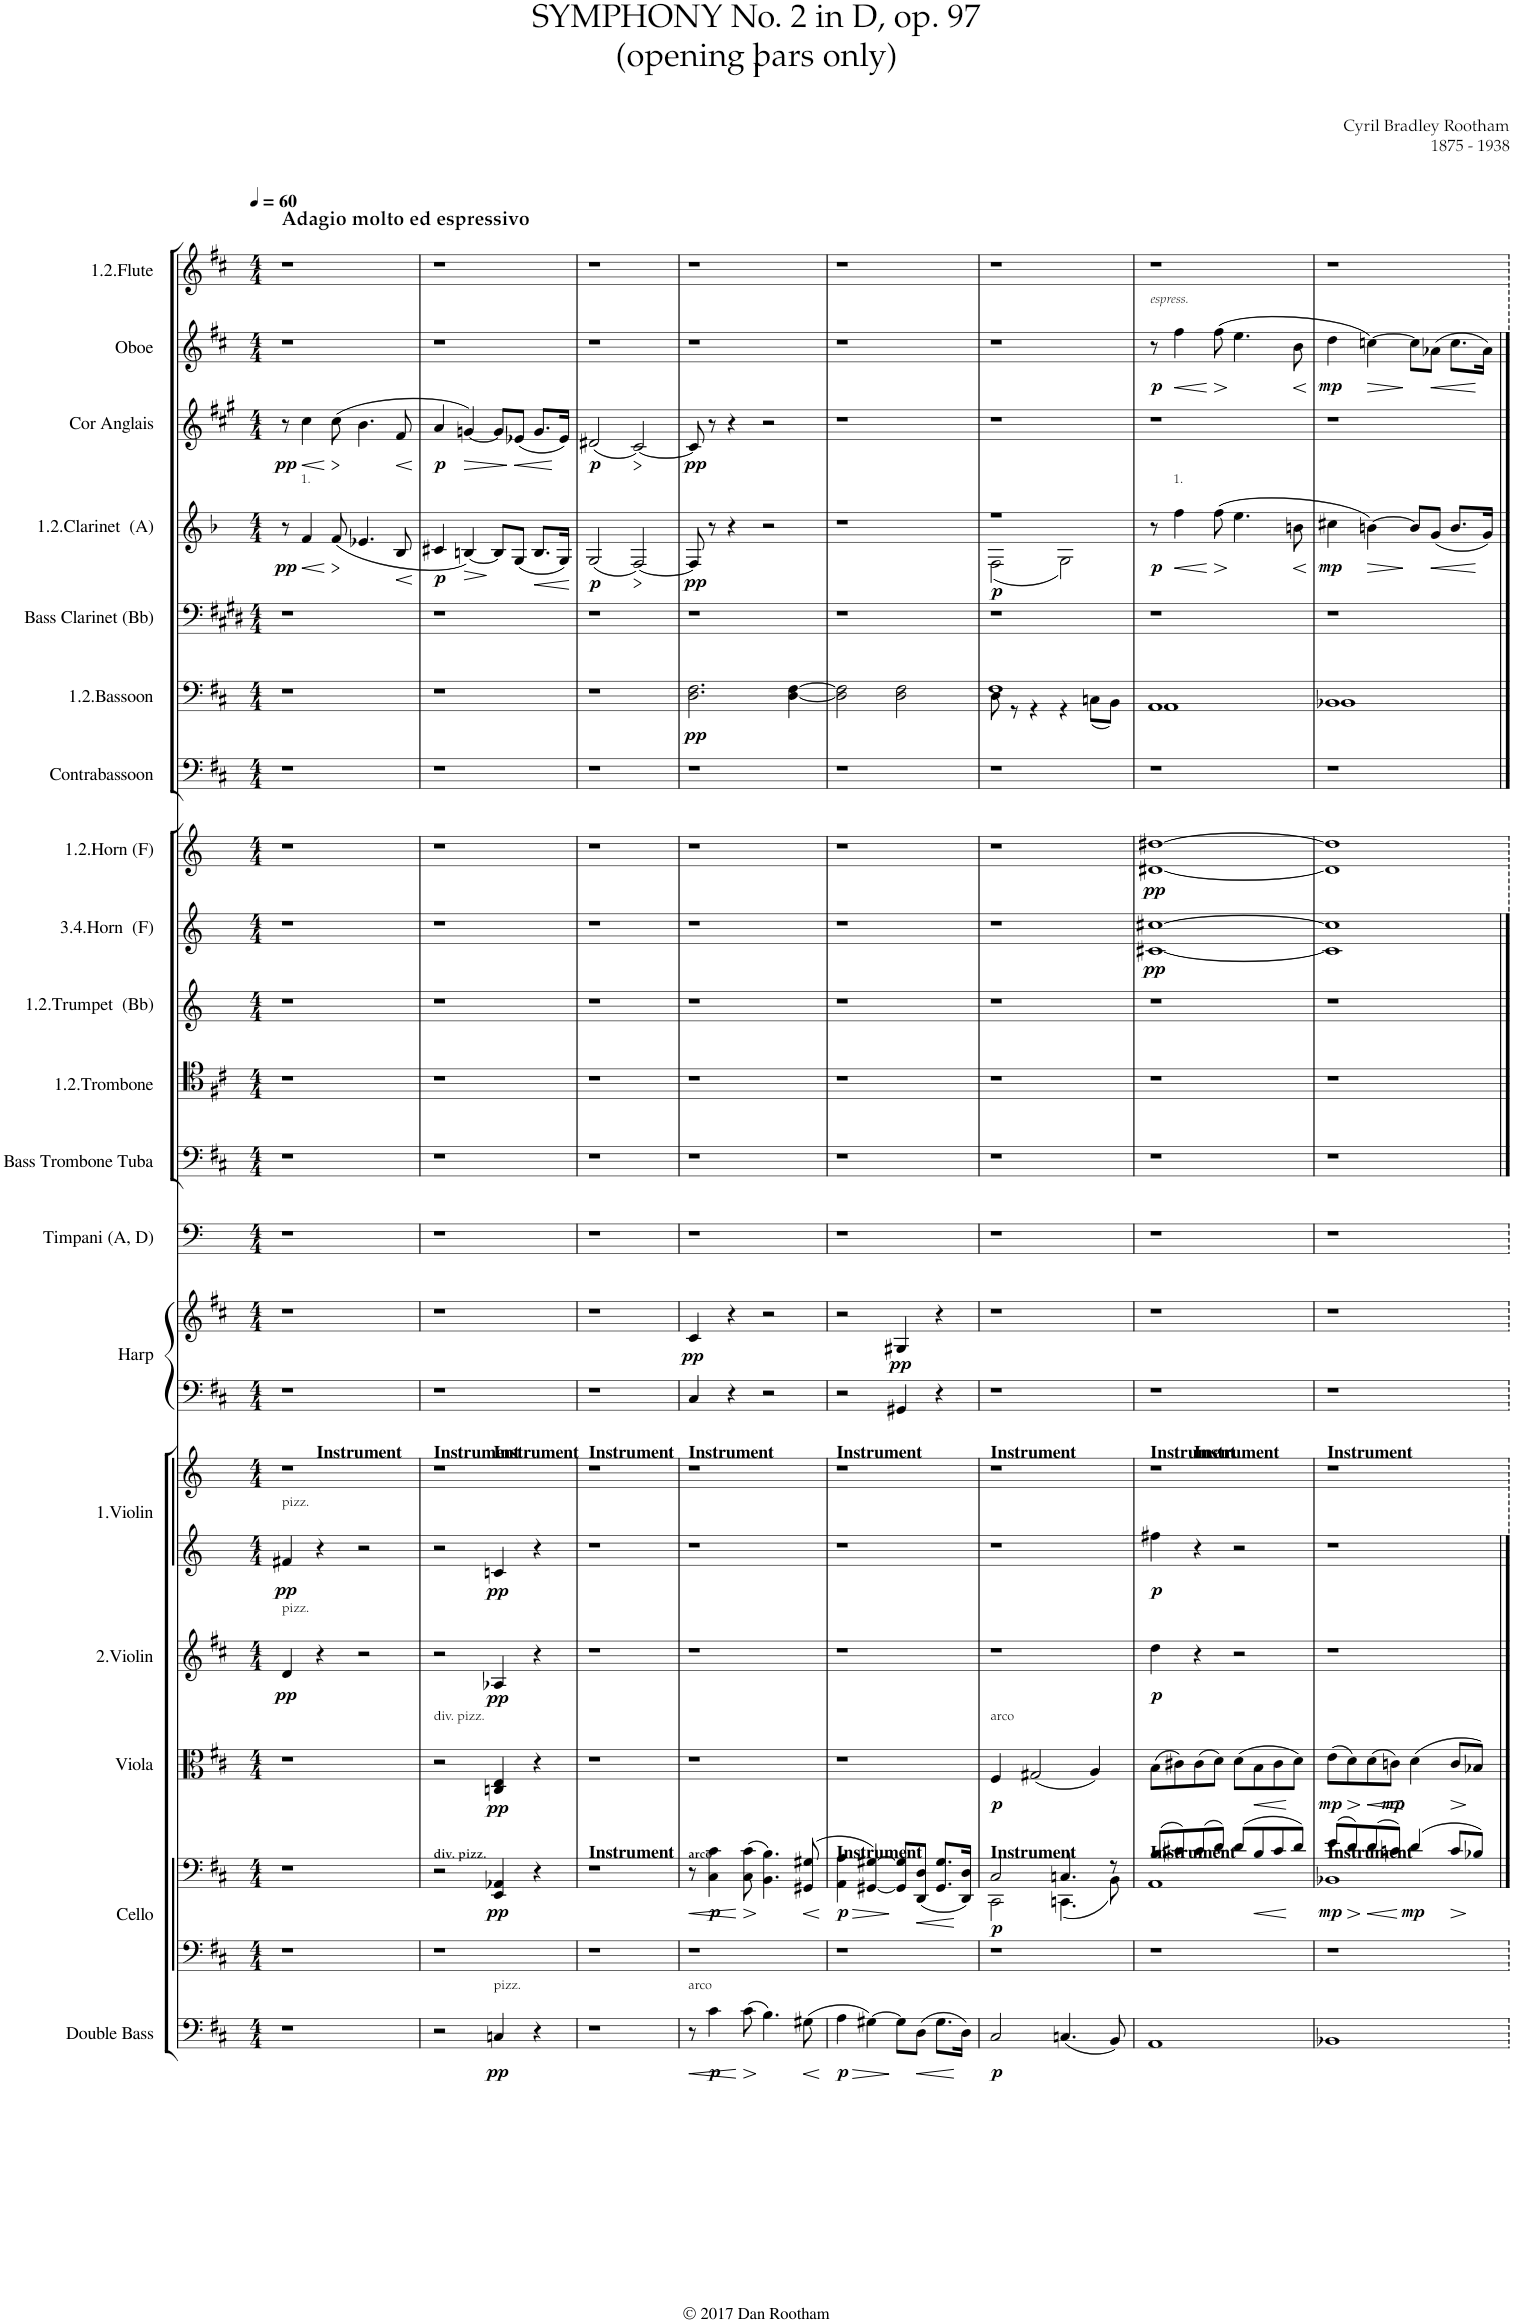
**kern	**dynam	**kern	**kern	**dynam	**kern	**dynam	**kern	**dynam	**kern	**kern	**dynam	**kern	**kern	**dynam	**kern	**kern	**kern	**kern	**kern	**dynam	**kern	**dynam	**kern	**kern	**dynam	**kern	**kern	**dynam	**kern	**dynam	**kern	**dynam	**kern
*part19	*part19	*part18	*part18	*part18	*part17	*part17	*part16	*part16	*part15	*part15	*part15	*part14	*part14	*part14	*part13	*part12	*part11	*part10	*part9	*part9	*part8	*part8	*part7	*part6	*part6	*part5	*part4	*part4	*part3	*part3	*part2	*part2	*part1
*staff22	*staff22	*staff21	*staff20	*staff20/21	*staff19	*staff19	*staff18	*staff18	*staff17	*staff16	*staff16/17	*staff15	*staff14	*staff14/15	*staff13	*staff12	*staff11	*staff10	*staff9	*staff9	*staff8	*staff8	*staff7	*staff6	*staff6	*staff5	*staff4	*staff4	*staff3	*staff3	*staff2	*staff2	*staff1
*I"Double Bass	*	*I"Cello	*	*	*I"Viola	*	*I"2.Violin	*	*I"1.Violin	*	*	*I"Harp	*	*	*I"Timpani (A, D)	*I"Bass Trombone Tuba	*I"1.2.Trombone	*I"1.2.Trumpet  (Bb)	*I"3.4.Horn  (F)	*	*I"1.2.Horn (F)	*	*I"Contrabassoon	*I"1.2.Bassoon	*	*I"Bass Clarinet (Bb)	*I"1.2.Clarinet  (A)	*	*I"Cor Anglais	*	*I"Oboe	*	*I"1.2.Flute
*I'Db.	*	*	*	*	*I'Vla.	*	*I'2.Vl.	*	*I'1.Vl.	*	*	*I'Hp.	*	*	*I'Timp.	*I'Bass Tbn. Tba.	*I'1.2.Tbn.	*I'1.2.Tpt.	*I'3.4.Hn.	*	*I'1.2.Hn.	*	*I'Cbsn.	*I'1.2.Bsn.	*	*I'Bass Cl.	*I'1.2.Cl.	*	*I'C. A.	*	*I'Ob.	*	*I'1.2.Fl.
*clefF4	*	*clefF4	*clefF4	*	*clefC3	*	*clefG2	*	*clefG2	*clefG2	*	*clefF4	*clefG2	*	*clefF4	*clefF4	*clefC4	*clefG2	*clefG2	*	*clefG2	*	*clefF4	*clefF4	*	*clefF4	*clefG2	*	*clefG2	*	*clefG2	*	*clefG2
*Trd7c12	*	*	*	*	*	*	*	*	*	*	*	*	*	*	*	*	*	*Trd1c2	*Trd4c7	*	*Trd4c7	*	*Trd7c12	*	*	*Trd8c14	*Trd2c3	*	*Trd4c7	*	*	*	*
*k[f#c#]	*	*k[f#c#]	*k[f#c#]	*	*k[f#c#]	*	*k[f#c#]	*	*k[]	*k[]	*	*k[f#c#]	*k[f#c#]	*	*k[]	*k[f#c#]	*k[f#c#]	*k[]	*k[]	*	*k[]	*	*k[f#c#]	*k[f#c#]	*	*k[f#c#g#d#]	*k[b-]	*	*k[f#c#g#]	*	*k[f#c#]	*	*k[f#c#]
*D:	*	*D:	*D:	*	*D:	*	*D:	*	*	*	*	*D:	*D:	*	*	*D:	*D:	*	*	*	*	*	*D:	*D:	*	*E:	*F:	*	*A:	*	*D:	*	*D:
*M4/4	*	*M4/4	*M4/4	*	*M4/4	*	*M4/4	*	*M4/4	*M4/4	*	*M4/4	*M4/4	*	*M4/4	*M4/4	*M4/4	*M4/4	*M4/4	*	*M4/4	*	*M4/4	*M4/4	*	*M4/4	*M4/4	*	*M4/4	*	*M4/4	*	*M4/4
*MM60	*	*MM60	*MM60	*	*MM60	*	*MM60	*	*MM60	*MM60	*	*MM60	*MM60	*	*MM60	*MM60	*MM60	*MM60	*MM60	*	*MM60	*	*MM60	*MM60	*	*MM60	*MM60	*	*MM60	*	*MM60	*	*MM60
=1	=1	=1	=1	=1	=1	=1	=1	=1	=1	=1	=1	=1	=1	=1	=1	=1	=1	=1	=1	=1	=1	=1	=1	=1	=1	=1	=1	=1	=1	=1	=1	=1	=1
!	!	!	!	!	!	!	!	!	!	!	!	!	!	!	!	!	!	!	!	!	!	!	!	!	!	!	!	!	!	!	!	!	!LO:TX:a:B:t=Adagio molto ed espressivo
!	!	!	!	!	!	!	!	!	!LO:TX:a:t=pizz.	!	!	!	!	!	!	!	!	!	!	!	!	!	!	!	!	!	!	!	!	!	!	!	!
!	!	!	!	!	!	!	!LO:TX:a:t=pizz.	!	!	!	!	!	!	!	!	!	!	!	!	!	!	!	!	!	!	!	!	!	!	!	!	!	!
!	!	!	!	!	!	!	!	!LO:DY:b	!	!	!LO:DY:b=2	!	!	!	!	!	!	!	!	!	!	!	!	!	!	!	!	!LO:DY:b	!	!LO:DY:b	!	!	!
*	*	*	*	*	*	*	*	*	*	*^	*	*	*	*	*	*	*	*	*	*	*	*	*	*	*	*	*	*	*	*	*	*	*
1r	.	1r	1r	.	1r	.	4d/	pp	4f#X/	1r	4ryy	pp	1r	1r	.	1r	1r	1r	1r	1r	.	1r	.	1r	1r	.	1r	8r	pp	8r	pp	1r	.	1r
!	!	!	!	!	!	!	!	!	!	!	!	!	!	!	!	!	!	!	!	!	!	!	!	!	!	!	!	!LO:TX:a:t=1.	!	!	!	!	!	!
!	!	!	!	!	!	!	!	!	!	!	!	!	!	!	!	!	!	!	!	!	!	!	!	!	!	!	!	!	!LO:HP:b	!	!LO:HP:b	!	!	!
.	.	.	.	.	.	.	.	.	.	.	.	.	.	.	.	.	.	.	.	.	.	.	.	.	.	.	.	4f/	<	4cc#\	<	.	.	.
!	!	!	!	!	!	!	!	!	!	!	!LO:TX:a:B:t=Instrument	!	!	!	!	!	!	!	!	!	!	!	!	!	!	!	!	!	!	!	!	!	!	!
.	.	.	.	.	.	.	4r	.	4r	.	2.ryy	.	.	.	.	.	.	.	.	.	.	.	.	.	.	.	.	.	.	.	.	.	.	.
!	!	!	!	!	!	!	!	!	!	!	!	!	!	!	!	!	!	!	!	!	!	!	!	!	!	!	!	!	!LO:HP:n=1:b	!	!LO:HP:n=1:b	!	!	!
.	.	.	.	.	.	.	.	.	.	.	.	.	.	.	.	.	.	.	.	.	.	.	.	.	.	.	.	(8f/	[ >	(8cc#\	] [ >	.	.	.
.	.	.	.	.	.	.	2r	.	2r	.	.	.	.	.	.	.	.	.	.	.	.	.	.	.	.	.	.	4.e-X/	.	4.b\	.	.	.	.
!	!	!	!	!	!	!	!	!	!	!	!	!	!	!	!	!	!	!	!	!	!	!	!	!	!	!	!	!	!LO:HP:b	!	!LO:HP:b	!	!	!
.	.	.	.	.	.	.	.	.	.	.	.	.	.	.	.	.	.	.	.	.	.	.	.	.	.	.	.	8B-/	<	8f#/	<	.	.	.
.	.	.	.	.	.	.	.	.	.	.	.	.	.	.	.	.	.	.	.	.	.	.	.	.	.	.	.	.	]	.	]	.	.	.
=2	=2	=2	=2	=2	=2	=2	=2	=2	=2	=2	=2	=2	=2	=2	=2	=2	=2	=2	=2	=2	=2	=2	=2	=2	=2	=2	=2	=2	=2	=2	=2	=2	=2	=2
!	!	!	!	!	!	!	!	!	!	!LO:TX:a:B:t=Instrument	!	!	!	!	!	!	!	!	!	!	!	!	!	!	!	!	!	!	!	!	!	!	!	!
!	!	!	!	!	!LO:TX:a:t=div. pizz.	!	!	!	!	!	!	!	!	!	!	!	!	!	!	!	!	!	!	!	!	!	!	!	!	!	!	!	!	!
!	!	!	!LO:TX:a:B:t=div. pizz.	!	!	!	!	!	!	!	!	!	!	!	!	!	!	!	!	!	!	!	!	!	!	!	!	!	!	!	!	!	!	!
!	!	!	!	!	!	!	!	!	!	!	!	!	!	!	!	!	!	!	!	!	!	!	!	!	!	!	!	!	!LO:DY:b	!	!LO:DY:b	!	!	!
2r	.	1r	2r	.	2r	.	2r	.	2r	1r	2ryy	.	1r	1r	.	1r	1r	1r	1r	1r	.	1r	.	1r	1r	.	1r	4c#X/	p	4a/	p	1r	.	1r
!	!	!	!	!	!	!	!	!	!	!	!	!	!	!	!	!	!	!	!	!	!	!	!	!	!	!	!	!	!LO:HP:b	!	!LO:HP:b	!	!	!
.	.	.	.	.	.	.	.	.	.	.	.	.	.	.	.	.	.	.	.	.	.	.	.	.	.	.	.	[4Bn/)	>	[4gn/)	>	.	.	.
!	!	!	!	!	!	!	!	!	!	!	!LO:TX:a:B:t=Instrument	!	!	!	!	!	!	!	!	!	!	!	!	!	!	!	!	!	!	!	!	!	!	!
!LO:TX:a:t=pizz.	!	!	!	!	!	!	!	!	!	!	!	!	!	!	!	!	!	!	!	!	!	!	!	!	!	!	!	!	!	!	!	!	!	!
!	!LO:DY:b	!	!	!LO:DY:b	!	!LO:DY:b	!	!LO:DY:b	!	!	!	!LO:DY:b=2	!	!	!	!	!	!	!	!	!	!	!	!	!	!	!	!	!	!	!	!	!	!
4Cn/	pp	.	4EE/ 4AA-X/	pp	4Cn/ 4E/	pp	4A-X/	pp	4cn/	.	2ryy	pp	.	.	.	.	.	.	.	.	.	.	.	.	.	.	.	8B/L]	[	8g/L]	.	.	.	.
!	!	!	!	!	!	!	!	!	!	!	!	!	!	!	!	!	!	!	!	!	!	!	!	!	!	!	!	!	!	!	!LO:HP:n=1:b	!	!	!
.	.	.	.	.	.	.	.	.	.	.	.	.	.	.	.	.	.	.	.	.	.	.	.	.	.	.	.	(8G/J	.	(8e-X/J	[ <	.	.	.
!	!	!	!	!	!	!	!	!	!	!	!	!	!	!	!	!	!	!	!	!	!	!	!	!	!	!	!	!	!LO:HP:b	!	!	!	!	!
4r	.	.	4r	.	4r	.	4r	.	4r	.	.	.	.	.	.	.	.	.	.	.	.	.	.	.	.	.	.	8.B/L	<	8.g/L	.	.	.	.
.	.	.	.	.	.	.	.	.	.	.	.	.	.	.	.	.	.	.	.	.	.	.	.	.	.	.	.	16G/Jk)	.	16e-/Jk)	]	.	.	.
.	.	.	.	.	.	.	.	.	.	.	.	.	.	.	.	.	.	.	.	.	.	.	.	.	.	.	.	.	]	.	.	.	.	.
=3	=3	=3	=3	=3	=3	=3	=3	=3	=3	=3	=3	=3	=3	=3	=3	=3	=3	=3	=3	=3	=3	=3	=3	=3	=3	=3	=3	=3	=3	=3	=3	=3	=3	=3
!	!	!	!	!	!	!	!	!	!	!LO:TX:a:B:t=Instrument	!	!	!	!	!	!	!	!	!	!	!	!	!	!	!	!	!	!	!	!	!	!	!	!
!	!	!	!LO:TX:a:B:t=Instrument	!	!	!	!	!	!	!	!	!	!	!	!	!	!	!	!	!	!	!	!	!	!	!	!	!	!	!	!	!	!	!
!	!	!	!	!	!	!	!	!	!	!	!	!	!	!	!	!	!	!	!	!	!	!	!	!	!	!	!	!	!LO:DY:b	!	!LO:DY:b	!	!	!
*	*	*	*	*	*	*	*	*	*	*v	*v	*	*	*	*	*	*	*	*	*	*	*	*	*	*	*	*	*	*	*	*	*	*	*
1r	.	1r	1r	.	1r	.	1r	.	1r	1r	.	1r	1r	.	1r	1r	1r	1r	1r	.	1r	.	1r	1r	.	1r	(2G/	p	(2d#X/	p	1r	.	1r
!	!	!	!	!	!	!	!	!	!	!	!	!	!	!	!	!	!	!	!	!	!	!	!	!	!	!	!	!LO:HP:n=1:b	!	!LO:HP:n=1:b	!	!	!
.	.	.	.	.	.	.	.	.	.	.	.	.	.	.	.	.	.	.	.	.	.	.	.	.	.	.	[2F/)	[ >	[2c#/)	[ >	.	.	.
=4	=4	=4	=4	=4	=4	=4	=4	=4	=4	=4	=4	=4	=4	=4	=4	=4	=4	=4	=4	=4	=4	=4	=4	=4	=4	=4	=4	=4	=4	=4	=4	=4	=4
!	!	!	!	!	!	!	!	!	!	!LO:TX:a:B:t=Instrument	!	!	!	!	!	!	!	!	!	!	!	!	!	!	!	!	!	!	!	!	!	!	!
!	!	!	!LO:TX:a:B:t=arco	!	!	!	!	!	!	!	!	!	!	!	!	!	!	!	!	!	!	!	!	!	!	!	!	!	!	!	!	!	!
!LO:TX:a:t=arco	!	!	!	!	!	!	!	!	!	!	!	!	!	!	!	!	!	!	!	!	!	!	!	!	!	!	!	!	!	!	!	!	!
!	!LO:HP:b	!	!	!LO:HP:b	!	!	!	!	!	!	!	!	!	!LO:DY:b	!	!	!	!	!	!	!	!	!	!	!LO:DY:b	!	!	!LO:DY:b	!	!LO:DY:b	!	!	!
8r	<	1r	8r	<	1r	.	1r	.	1r	1r	.	4C#/	4c#/	pp	1r	1r	1r	1r	1r	.	1r	.	1r	2.D\ 2.F#\	pp	1r	8F/]	pp	8c#/]	pp	1r	.	1r
!	!LO:DY:b	!	!	!LO:DY:b	!	!	!	!	!	!	!	!	!	!	!	!	!	!	!	!	!	!	!	!	!	!	!	!	!	!	!	!	!
4c#\	p	.	4C#\ 4c#\	p	.	.	.	.	.	.	.	.	.	.	.	.	.	.	.	.	.	.	.	.	.	.	8r	.	8r	.	.	.	.
.	.	.	.	.	.	.	.	.	.	.	.	4r	4r	.	.	.	.	.	.	.	.	.	.	.	.	.	4r	.	4r	.	.	.	.
!	!LO:HP:b	!	!	!LO:HP:n=1:b	!	!	!	!	!	!	!	!	!	!	!	!	!	!	!	!	!	!	!	!	!	!	!	!	!	!	!	!	!
(8c#\	>	.	(8C#\ 8c#\	] >	.	]	.	.	.	.	.	.	.	.	.	.	.	.	.	.	.	.	.	.	.	.	.	.	.	.	.	.	.
4.B\)	[	.	4.BB\ 4.B\)	[	.	.	.	.	.	.	.	2r	2r	.	.	.	.	.	.	.	.	.	.	.	.	.	2r	.	2r	.	.	.	.
.	.	.	.	.	.	.	.	.	.	.	.	.	.	.	.	.	.	.	.	.	.	.	.	[4D\ [4F#\	.	.	.	.	.	.	.	.	.
!	!LO:HP:b	!	!	!LO:HP:b	!	!	!	!	!	!	!	!	!	!	!	!	!	!	!	!	!	!	!	!	!	!	!	!	!	!	!	!	!
(8G#X\	<	.	(8GG#X/ 8G#X/	<	.	.	.	.	.	.	.	.	.	.	.	.	.	.	.	.	.	.	.	.	.	.	.	.	.	.	.	.	.
.	]	.	.	]	.	.	.	.	.	.	.	.	.	.	.	.	.	.	.	.	.	.	.	.	.	.	.	.	.	.	.	.	.
=5	=5	=5	=5	=5	=5	=5	=5	=5	=5	=5	=5	=5	=5	=5	=5	=5	=5	=5	=5	=5	=5	=5	=5	=5	=5	=5	=5	=5	=5	=5	=5	=5	=5
!	!	!	!	!	!	!	!	!	!	!LO:TX:a:B:t=Instrument	!	!	!	!	!	!	!	!	!	!	!	!	!	!	!	!	!	!	!	!	!	!	!
!	!	!	!LO:TX:a:B:t=Instrument	!	!	!	!	!	!	!	!	!	!	!	!	!	!	!	!	!	!	!	!	!	!	!	!	!	!	!	!	!	!
!	!LO:HP:b	!	!	!LO:HP:b	!	!	!	!	!	!	!	!	!	!	!	!	!	!	!	!	!	!	!	!	!	!	!	!	!	!	!	!	!
!	!LO:DY:n=1:b	!	!	!LO:DY:n=1:b	!	!	!	!	!	!	!	!	!	!	!	!	!	!	!	!	!	!	!	!	!	!	!	!	!	!	!	!	!
4A\	> p	1r	4AA\ 4A\	> p	1r	.	1r	.	1r	1r	.	2r	2r	.	1r	1r	1r	1r	1r	.	1r	.	1r	2D\] 2F#\]	.	1r	1r	.	1r	.	1r	.	1r
[4G#X\)	.	.	[4GG#X/ [4G#X/)	.	.	.	.	.	.	.	.	.	.	.	.	.	.	.	.	.	.	.	.	.	.	.	.	.	.	.	.	.	.
!	!	!	!	!	!	!	!	!	!	!	!	!	!	!LO:DY:b	!	!	!	!	!	!	!	!	!	!	!	!	!	!	!	!	!	!	!
8G#\L]	[	.	8GG#/] 8G#/]L	[	.	.	.	.	.	.	.	4GG#X/	4G#X/	pp	.	.	.	.	.	.	.	.	.	2D\ 2F#\	.	.	.	.	.	.	.	.	.
!	!	!	!	!LO:HP:b	!	!	!	!	!	!	!	!	!	!	!	!	!	!	!	!	!	!	!	!	!	!	!	!	!	!	!	!	!
(8D\J	.	.	(8DD/ 8D/J	<	.	.	.	.	.	.	.	.	.	.	.	.	.	.	.	.	.	.	.	.	.	.	.	.	.	.	.	.	.
8.G#\L	.	.	8.GG#/ 8.G#/L	.	.	.	.	.	.	.	.	4r	4r	.	.	.	.	.	.	.	.	.	.	.	.	.	.	.	.	.	.	.	.
16D\Jk)	]	.	16DD/ 16D/Jk)	]	.	.	.	.	.	.	.	.	.	.	.	.	.	.	.	.	.	.	.	.	.	.	.	.	.	.	.	.	.
=6	=6	=6	=6	=6	=6	=6	=6	=6	=6	=6	=6	=6	=6	=6	=6	=6	=6	=6	=6	=6	=6	=6	=6	=6	=6	=6	=6	=6	=6	=6	=6	=6	=6
*	*	*	*^	*	*	*	*	*	*	*	*	*	*	*	*	*	*	*	*	*	*	*	*	*^	*	*	*^	*	*	*	*	*	*
!	!	!	!	!	!	!	!	!	!	!	!LO:TX:a:B:t=Instrument	!	!	!	!	!	!	!	!	!	!	!	!	!	!	!	!	!	!	!	!	!	!	!	!	!
!	!	!	!	!	!	!LO:TX:a:t=arco	!	!	!	!	!	!	!	!	!	!	!	!	!	!	!	!	!	!	!	!	!	!	!	!	!	!	!	!	!	!
!	!	!	!LO:TX:a:B:t=Instrument	!	!	!	!	!	!	!	!	!	!	!	!	!	!	!	!	!	!	!	!	!	!	!	!	!	!	!	!	!	!	!	!	!
!	!LO:DY:b	!	!	!	!LO:DY:b	!	!LO:DY:b	!	!	!	!	!	!	!	!	!	!	!	!	!	!	!	!	!	!	!	!	!	!	!	!LO:DY:b	!	!	!	!	!
2C#/	p	1r	2C#/	2CC#\	p	4F#/	p	1r	.	1r	1r	.	1r	1r	.	1r	1r	1r	1r	1r	.	1r	.	1r	1F#	8D\	.	1r	1r	(2F\	p	1r	.	1r	.	1r
.	.	.	.	.	.	.	.	.	.	.	.	.	.	.	.	.	.	.	.	.	.	.	.	.	.	8r	.	.	.	.	.	.	.	.	.	.
.	.	.	.	.	.	(2G#X/	.	.	.	.	.	.	.	.	.	.	.	.	.	.	.	.	.	.	.	4r	.	.	.	.	.	.	.	.	.	.
(4.Cn/	.	.	4.Cn/	(4.CCn\	.	.	.	.	.	.	.	.	.	.	.	.	.	.	.	.	.	.	.	.	.	4r	.	.	.	2G\)	.	.	.	.	.	.
.	.	.	.	.	.	4A/)	.	.	.	.	.	.	.	.	.	.	.	.	.	.	.	.	.	.	.	(8Cn\L	.	.	.	.	.	.	.	.	.	.
8BB/)	.	.	8r	8BB\)	.	.	.	.	.	.	.	.	.	.	.	.	.	.	.	.	.	.	.	.	.	8BB\J)	.	.	.	.	.	.	.	.	.	.
*	*	*	*	*	*	*	*	*	*	*	*	*	*	*	*	*	*	*	*	*	*	*	*	*	*	*	*	*	*v	*v	*	*	*	*	*	*
=7	=7	=7	=7	=7	=7	=7	=7	=7	=7	=7	=7	=7	=7	=7	=7	=7	=7	=7	=7	=7	=7	=7	=7	=7	=7	=7	=7	=7	=7	=7	=7	=7	=7	=7	=7
!	!	!	!	!	!	!	!	!	!	!	!	!	!	!	!	!	!	!	!	!	!	!	!	!	!	!	!	!	!	!	!	!	!LO:TX:a:i:t=espress.	!	!
!	!	!	!	!	!	!	!	!	!	!	!LO:TX:a:B:t=Instrument	!	!	!	!	!	!	!	!	!	!	!	!	!	!	!	!	!	!	!	!	!	!	!	!
!	!	!	!LO:TX:a:B:t=Instrument	!	!	!	!	!	!	!	!	!	!	!	!	!	!	!	!	!	!	!	!	!	!	!	!	!	!	!	!	!	!	!	!
!	!	!	!	!	!	!	!	!	!LO:DY:b	!	!	!LO:DY:b=2	!	!	!	!	!	!	!	!	!LO:DY:b	!	!LO:DY:b	!	!	!	!	!	!	!LO:DY:b	!	!	!	!LO:DY:b	!
*	*	*	*	*	*	*	*	*	*	*	*^	*	*	*	*	*	*	*	*	*	*	*	*	*	*	*	*	*	*	*	*	*	*	*	*
1AA	.	1r	(8B/L	1AA	.	(8B\L	.	4dd\	p	4ff#X\	1r	4ryy	p	1r	1r	.	1r	1r	1r	1r	[1c#X [1cc#X	pp	[1d#X [1dd#X	pp	1r	1AA	1AA	.	1r	8r	p	1r	.	8r	p	1r
!	!	!	!	!	!	!	!	!	!	!	!	!	!	!	!	!	!	!	!	!	!	!	!	!	!	!	!	!	!	!LO:TX:a:t=1.	!	!	!	!	!	!
!	!	!	!	!	!	!	!	!	!	!	!	!	!	!	!	!	!	!	!	!	!	!	!	!	!	!	!	!	!	!	!LO:HP:b	!	!	!	!LO:HP:b	!
.	.	.	8c#X/)	.	.	8c#X\)	.	.	.	.	.	.	.	.	.	.	.	.	.	.	.	.	.	.	.	.	.	.	.	4ff\	<	.	.	4ff#\	<	.
!	!	!	!	!	!	!	!	!	!	!	!	!LO:TX:a:B:t=Instrument	!	!	!	!	!	!	!	!	!	!	!	!	!	!	!	!	!	!	!	!	!	!	!	!
.	.	.	(8c#/	.	.	(8c#\	.	4r	.	4r	.	2.ryy	.	.	.	.	.	.	.	.	.	.	.	.	.	.	.	.	.	.	.	.	.	.	.	.
!	!	!	!	!	!	!	!	!	!	!	!	!	!	!	!	!	!	!	!	!	!	!	!	!	!	!	!	!	!	!	!LO:HP:n=1:b	!	!	!	!LO:HP:n=1:b	!
.	.	.	8d/J)	.	.	8d\J)	.	.	.	.	.	.	.	.	.	.	.	.	.	.	.	.	.	.	.	.	.	.	.	(8ff\	] >	.	.	(8ff#\	[ >	.
.	.	.	(8d/L	.	.	(8d\L	.	2r	.	2r	.	.	.	.	.	.	.	.	.	.	.	.	.	.	.	.	.	.	.	4.ee\	[	.	.	4.ee\	]	.
!	!	!	!	!	!LO:HP:b	!	!LO:HP:b	!	!	!	!	!	!	!	!	!	!	!	!	!	!	!	!	!	!	!	!	!	!	!	!	!	!	!	!	!
.	.	.	8B/	.	<	8B\	<	.	.	.	.	.	.	.	.	.	.	.	.	.	.	.	.	.	.	.	.	.	.	.	.	.	.	.	.	.
.	.	.	8c#/	.	.	8c#\	.	.	.	.	.	.	.	.	.	.	.	.	.	.	.	.	.	.	.	.	.	.	.	.	.	.	.	.	.	.
!	!	!	!	!	!	!	!	!	!	!	!	!	!	!	!	!	!	!	!	!	!	!	!	!	!	!	!	!	!	!	!LO:HP:n=1:b	!	!	!	!LO:HP:b	!
.	.	.	8d/J)	.	[	8d\J)	.	.	.	.	.	.	.	.	.	.	.	.	.	.	.	.	.	.	.	.	.	.	.	8bn\	[ <	.	.	8b\	<	.
*	*	*	*v	*v	*	*	*	*	*	*	*	*	*	*	*	*	*	*	*	*	*	*	*	*	*	*v	*v	*	*	*	*	*	*	*	*	*
.	.	.	.	.	.	.	.	.	.	.	.	.	.	.	.	.	.	.	.	.	.	.	.	.	.	.	.	.	]	.	.	.	[	.
=8	=8	=8	=8	=8	=8	=8	=8	=8	=8	=8	=8	=8	=8	=8	=8	=8	=8	=8	=8	=8	=8	=8	=8	=8	=8	=8	=8	=8	=8	=8	=8	=8	=8	=8
*	*	*	*^	*	*	*	*	*	*	*	*	*	*	*	*	*	*	*	*	*	*	*	*	*	*^	*	*	*	*	*	*	*	*	*
!	!	!	!	!	!	!	!	!	!	!	!LO:TX:a:B:t=Instrument	!	!	!	!	!	!	!	!	!	!	!	!	!	!	!	!	!	!	!	!	!	!	!	!	!
!	!	!	!LO:TX:a:B:t=Instrument	!	!	!	!	!	!	!	!	!	!	!	!	!	!	!	!	!	!	!	!	!	!	!	!	!	!	!	!	!	!	!	!	!
!	!	!	!	!	!LO:DY:b	!	!LO:DY:b	!	!	!	!	!	!	!	!	!	!	!	!	!	!	!	!	!	!	!	!	!	!	!	!LO:DY:b	!	!	!	!LO:DY:b	!
*	*	*	*	*	*	*	*	*	*	*	*v	*v	*	*	*	*	*	*	*	*	*	*	*	*	*	*	*	*	*	*	*	*	*	*	*	*
1BB-X	.	1r	(8e/L	1BB-X	mp	(8e\L	mp	1r	.	1r	1r	.	1r	1r	.	1r	1r	1r	1r	1c#] 1cc#]	.	1d#] 1dd#]	.	1r	1BB-X	1BB-	.	1r	4cc#X\	mp	1r	.	4dd\	mp	1r
!	!	!	!	!	!LO:HP:b	!	!LO:HP:b	!	!	!	!	!	!	!	!	!	!	!	!	!	!	!	!	!	!	!	!	!	!	!	!	!	!	!	!
.	.	.	8d/)	.	>	8d\)	>	.	.	.	.	.	.	.	.	.	.	.	.	.	.	.	.	.	.	.	.	.	.	.	.	.	.	.	.
!	!	!	!	!	!LO:HP:n=1:b	!	!LO:HP:n=1:b	!	!	!	!	!	!	!	!	!	!	!	!	!	!	!	!	!	!	!	!	!	!	!LO:HP:b	!	!	!	!LO:HP:b	!
.	.	.	(8d/	.	[ <	(8d\	[ <	.	.	.	.	.	.	.	.	.	.	.	.	.	.	.	.	.	.	.	.	.	[4bn\)	>	.	.	[4ccn\)	>	.
!	!	!	!	!	!	!	!LO:DY:b	!	!	!	!	!	!	!	!	!	!	!	!	!	!	!	!	!	!	!	!	!	!	!	!	!	!	!	!
.	.	.	8cn/J)	.	.	8cn\J)	mp	.	.	.	.	.	.	.	.	.	.	.	.	.	.	.	.	.	.	.	.	.	.	.	.	.	.	.	.
!	!	!	!	!	!LO:DY:n=1:b	!	!	!	!	!	!	!	!	!	!	!	!	!	!	!	!	!	!	!	!	!	!	!	!	!	!	!	!	!	!
.	.	.	(4d/	.	] mp	(4d\	]	.	.	.	.	.	.	.	.	.	.	.	.	.	.	.	.	.	.	.	.	.	8b/L]	[	.	.	8cc\L]	]	.
!	!	!	!	!	!	!	!	!	!	!	!	!	!	!	!	!	!	!	!	!	!	!	!	!	!	!	!	!	!	!LO:HP:b	!	!	!	!LO:HP:b	!
.	.	.	.	.	.	.	.	.	.	.	.	.	.	.	.	.	.	.	.	.	.	.	.	.	.	.	.	.	(8g/J	<	.	.	(8a-X\J	<	.
!	!	!	!	!	!LO:HP:b	!	!LO:HP:b	!	!	!	!	!	!	!	!	!	!	!	!	!	!	!	!	!	!	!	!	!	!	!	!	!	!	!	!
.	.	.	8c/L	.	>	8c/L	>	.	.	.	.	.	.	.	.	.	.	.	.	.	.	.	.	.	.	.	.	.	8.b/L	.	.	.	8.cc\L	.	.
.	.	.	8B-X/J)	.	[	8B-X/J)	[	.	.	.	.	.	.	.	.	.	.	.	.	.	.	.	.	.	.	.	.	.	.	.	.	.	.	.	.
.	.	.	.	.	.	.	.	.	.	.	.	.	.	.	.	.	.	.	.	.	.	.	.	.	.	.	.	.	16g/Jk)	]	.	.	16a-\Jk)	[	.
*	*	*	*v	*v	*	*	*	*	*	*	*	*	*	*	*	*	*	*	*	*	*	*	*	*	*v	*v	*	*	*	*	*	*	*	*	*
=	=	=	=	=	=	=	=	=	=	=	=	=	=	=	=	=	=	=	=	=	=	=	=	=	=	=	=	=	=	=	=	=	=
*-	*-	*-	*-	*-	*-	*-	*-	*-	*-	*-	*-	*-	*-	*-	*-	*-	*-	*-	*-	*-	*-	*-	*-	*-	*-	*-	*-	*-	*-	*-	*-	*-	*-
